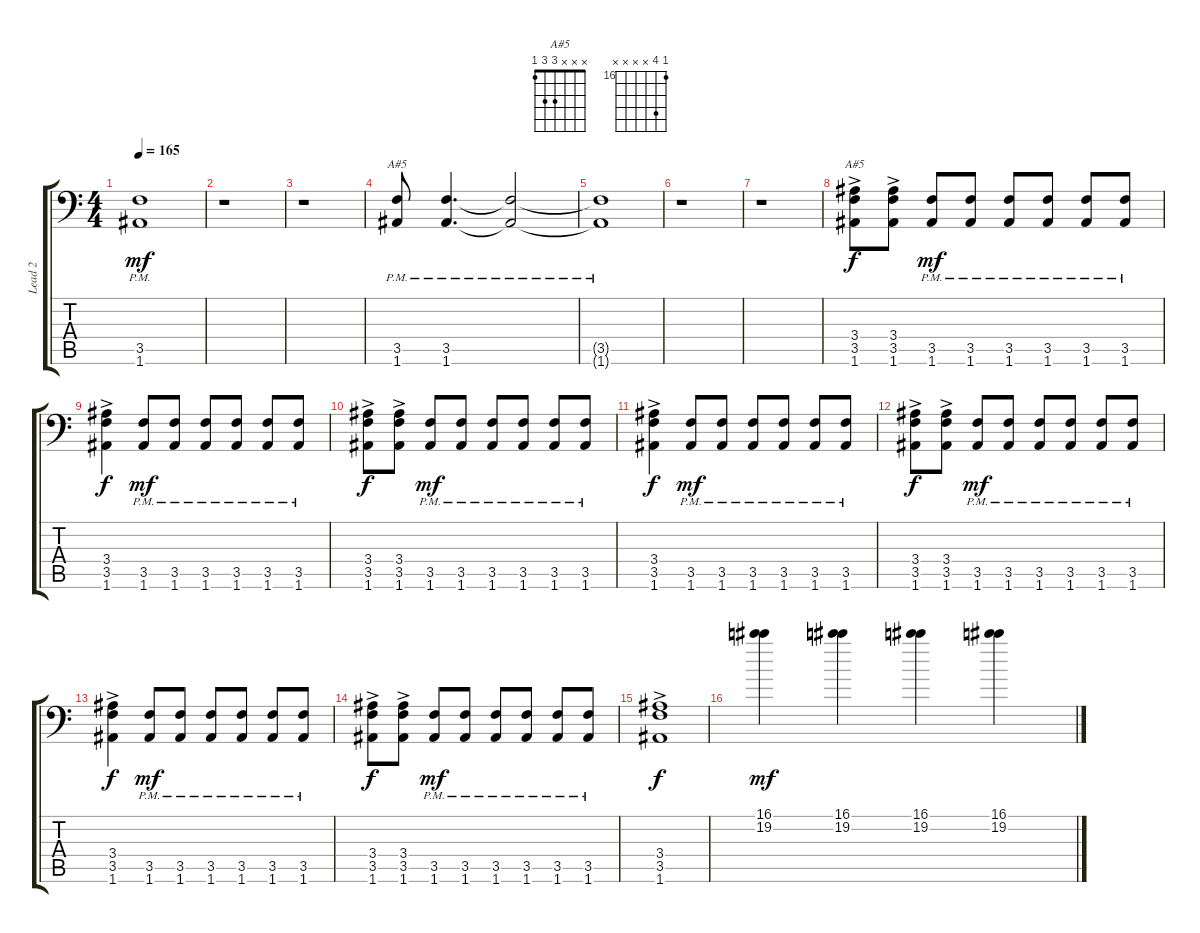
\track ("Lead 2" "Lead 2") {instrument overdrivenguitar}
\staff {score tabs}
\tuning (A3 F3 C3 G2 D2 A1) {hide}
\chord ("A#5" x x x x 3 1)
\chord ("A#5" x x x 3 3 1)
\chord (" " 16 19 x x x x) {firstfret 16}
\ts (4 4)
\tempo 165
\clef f4
\ks c
(3.5{pm t} 1.6{pm t}).1{dy mf} |
r.1 |
r.1 |
(3.5{pm} 1.6{pm}).8{ch "A#5"} (3.5{pm} 1.6{pm}).4{d} (3.5{pm t} 1.6{pm t}).2 |
(3.5{pm t} 1.6{pm t}).1 |
r.1 |
r.1 |
(3.4{ac} 3.5{ac} 1.6{ac}).8{ch "A#5" dy f} (3.4{ac} 3.5{ac} 1.6{ac}).8 (3.5{pm} 1.6{pm}).8{dy mf} (3.5{pm} 1.6{pm}).8 (3.5{pm} 1.6{pm}).8 (3.5{pm} 1.6{pm}).8 (3.5{pm} 1.6{pm}).8 (3.5{pm} 1.6{pm}).8 |
(3.4{ac} 3.5{ac} 1.6{ac}).4{dy f} (3.5{pm} 1.6{pm}).8{dy mf} (3.5{pm} 1.6{pm}).8 (3.5{pm} 1.6{pm}).8 (3.5{pm} 1.6{pm}).8 (3.5{pm} 1.6{pm}).8 (3.5{pm} 1.6{pm}).8 |
(3.4{ac} 3.5{ac} 1.6{ac}).8{dy f} (3.4{ac} 3.5{ac} 1.6{ac}).8 (3.5{pm} 1.6{pm}).8{dy mf} (3.5{pm} 1.6{pm}).8 (3.5{pm} 1.6{pm}).8 (3.5{pm} 1.6{pm}).8 (3.5{pm} 1.6{pm}).8 (3.5{pm} 1.6{pm}).8 |
(3.4{ac} 3.5{ac} 1.6{ac}).4{dy f} (3.5{pm} 1.6{pm}).8{dy mf} (3.5{pm} 1.6{pm}).8 (3.5{pm} 1.6{pm}).8 (3.5{pm} 1.6{pm}).8 (3.5{pm} 1.6{pm}).8 (3.5{pm} 1.6{pm}).8 |
(3.4{ac} 3.5{ac} 1.6{ac}).8{dy f} (3.4{ac} 3.5{ac} 1.6{ac}).8 (3.5{pm} 1.6{pm}).8{dy mf} (3.5{pm} 1.6{pm}).8 (3.5{pm} 1.6{pm}).8 (3.5{pm} 1.6{pm}).8 (3.5{pm} 1.6{pm}).8 (3.5{pm} 1.6{pm}).8 |
(3.4{ac} 3.5{ac} 1.6{ac}).4{dy f} (3.5{pm} 1.6{pm}).8{dy mf} (3.5{pm} 1.6{pm}).8 (3.5{pm} 1.6{pm}).8 (3.5{pm} 1.6{pm}).8 (3.5{pm} 1.6{pm}).8 (3.5{pm} 1.6{pm}).8 |
(3.4{ac} 3.5{ac} 1.6{ac}).8{dy f} (3.4{ac} 3.5{ac} 1.6{ac}).8 (3.5{pm} 1.6{pm}).8{dy mf} (3.5{pm} 1.6{pm}).8 (3.5{pm} 1.6{pm}).8 (3.5{pm} 1.6{pm}).8 (3.5{pm} 1.6{pm}).8 (3.5{pm} 1.6{pm}).8 |
(3.4{ac} 3.5{ac} 1.6{ac}).1{dy f} |
(16.1 19.2).4{ch " " dy mf} (16.1 19.2).4 (16.1 19.2).4 (16.1 19.2).4
